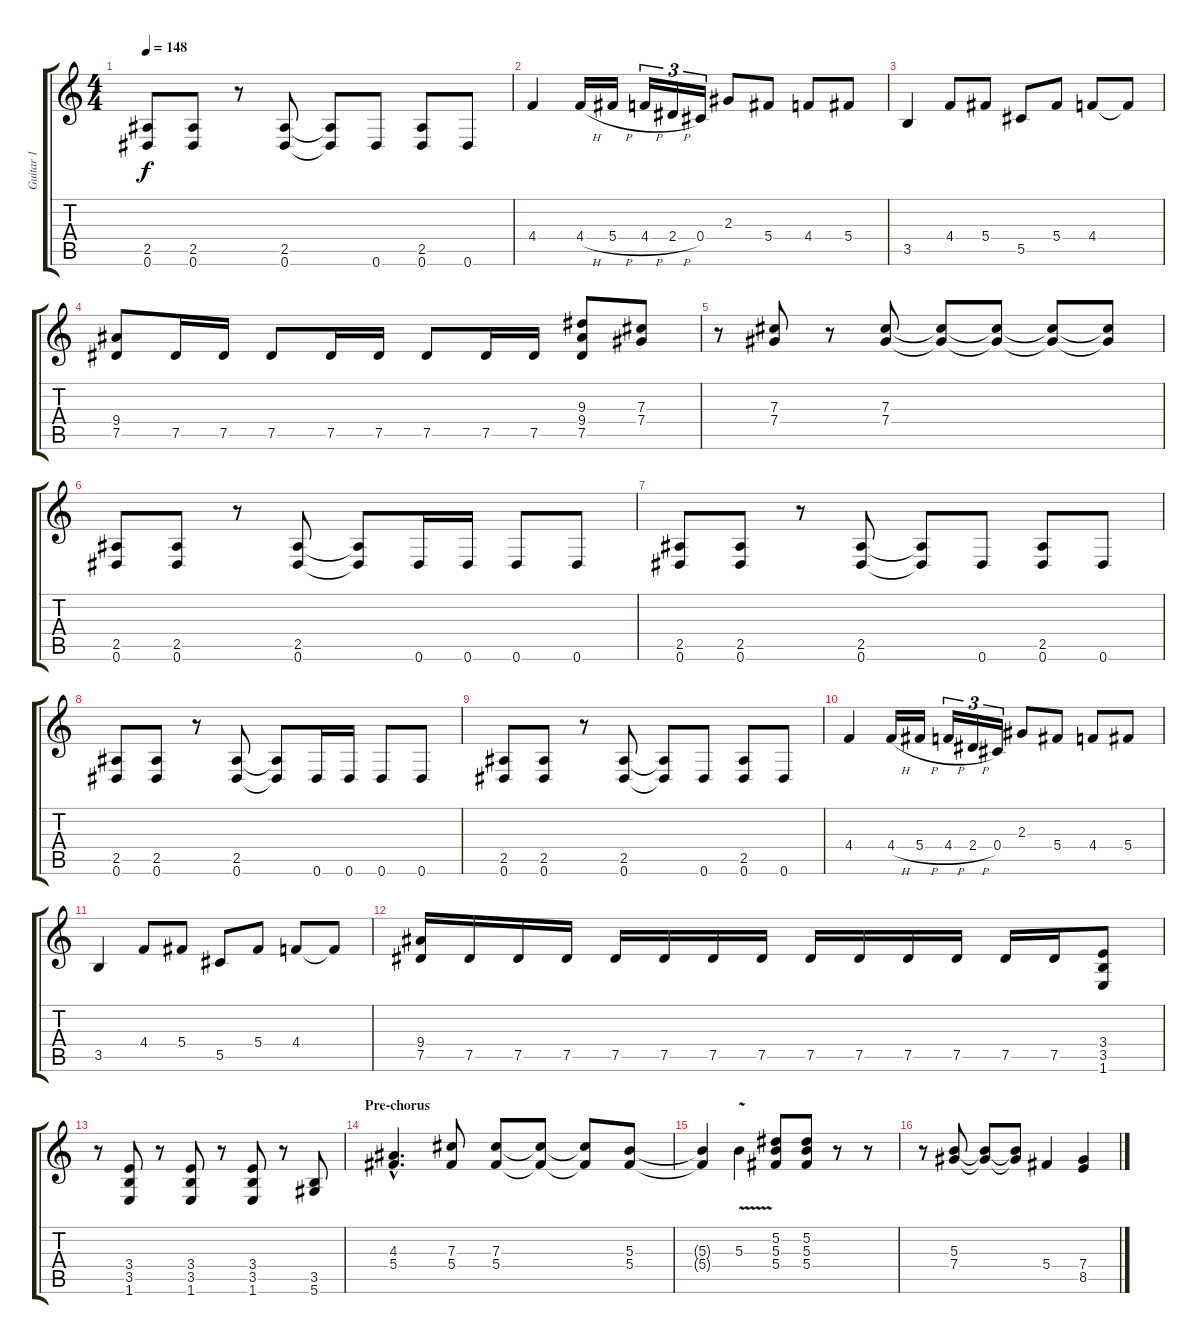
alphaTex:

\track ("Guitar 1" "Guitar 1") {instrument distortionguitar}
\staff {score tabs}
\tuning (Eb4 Bb3 Gb3 Db3 Ab2 Eb2) {hide}
\ts (4 4)
\tempo 148
\clef g2
\ks c
(2.5 0.6).8{dy f} (2.5 0.6).8 r.8 (2.5 0.6).8 (2.5{t} 0.6{t}).8 0.6.8 (2.5 0.6).8 0.6.8 |
4.4.4 4.4{h}.16 5.4{h}.16 4.4{h}.16{tu (3 2)} 2.4{h}.16{tu (3 2)} 0.4.16{tu (3 2)} 2.3.8 5.4.8 4.4.8 5.4.8 |
3.5.4 4.4.8 5.4.8 5.5.8 5.4.8 4.4.8 4.4{t}.8 |
(9.4 7.5).8 7.5.16 7.5.16 7.5.8 7.5.16 7.5.16 7.5.8 7.5.16 7.5.16 (9.3 9.4 7.5).8 (7.3 7.4).8 |
r.8 (7.3 7.4).8 r.8 (7.3 7.4).8 (7.3{t} 7.4{t}).8 (7.3{t} 7.4{t}).8 (7.3{t} 7.4{t}).8 (7.3{t} 7.4{t}).8 |
(2.5 0.6).8 (2.5 0.6).8 r.8 (2.5 0.6).8 (2.5{t} 0.6{t}).8 0.6.16 0.6.16 0.6.8 0.6.8 |
(2.5 0.6).8 (2.5 0.6).8 r.8 (2.5 0.6).8 (2.5{t} 0.6{t}).8 0.6.8 (2.5 0.6).8 0.6.8 |
(2.5 0.6).8 (2.5 0.6).8 r.8 (2.5 0.6).8 (2.5{t} 0.6{t}).8 0.6.16 0.6.16 0.6.8 0.6.8 |
(2.5 0.6).8 (2.5 0.6).8 r.8 (2.5 0.6).8 (2.5{t} 0.6{t}).8 0.6.8 (2.5 0.6).8 0.6.8 |
4.4.4 4.4{h}.16 5.4{h}.16 4.4{h}.16{tu (3 2)} 2.4{h}.16{tu (3 2)} 0.4.16{tu (3 2)} 2.3.8 5.4.8 4.4.8 5.4.8 |
3.5.4 4.4.8 5.4.8 5.5.8 5.4.8 4.4.8 4.4{t}.8 |
(9.4 7.5).16 7.5.16 7.5.16 7.5.16 7.5.16 7.5.16 7.5.16 7.5.16 7.5.16 7.5.16 7.5.16 7.5.16 7.5.16 7.5.16 (3.4 3.5 1.6).8 |
r.8 (3.4 3.5 1.6).8 r.8 (3.4 3.5 1.6).8 r.8 (3.4 3.5 1.6).8 r.8 (3.5 5.6).8 |
\section ("" "Pre-chorus")
(4.3{hac} 5.4{hac}).4{d} (7.3 5.4).8 (7.3 5.4).8 (7.3{t} 5.4{t}).8 (7.3{t} 5.4{t}).8 (5.3 5.4).8 |
(5.3{t} 5.4{t}).4 5.3{v}.4 (5.2 5.3 5.4).8 (5.2 5.3 5.4).8 r.8 r.8 |
r.8 (5.3 7.4).8 (5.3{t} 7.4{t}).8 (5.3{t} 7.4{t}).8 5.4.4 (7.4 8.5).4
